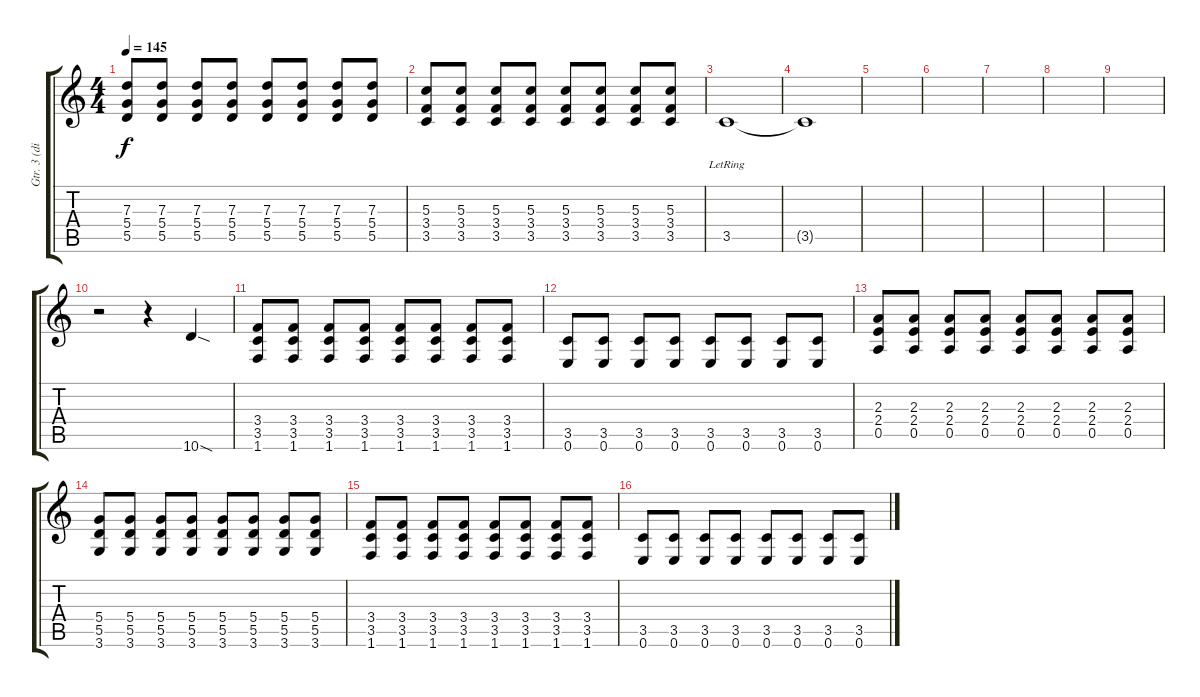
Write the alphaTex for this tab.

\track ("Gtr. 3 (dist.)" "Gtr. 3 (di") {instrument overdrivenguitar}
\staff {score tabs}
\tuning (E4 B3 G3 D3 A2 E2) {hide}
\ts (4 4)
\tempo 145
\clef g2
\ks c
(7.3 5.4 5.5).8{dy f} (7.3 5.4 5.5).8 (7.3 5.4 5.5).8 (7.3 5.4 5.5).8 (7.3 5.4 5.5).8 (7.3 5.4 5.5).8 (7.3 5.4 5.5).8 (7.3 5.4 5.5).8 |
(5.3 3.4 3.5).8 (5.3 3.4 3.5).8 (5.3 3.4 3.5).8 (5.3 3.4 3.5).8 (5.3 3.4 3.5).8 (5.3 3.4 3.5).8 (5.3 3.4 3.5).8 (5.3 3.4 3.5).8 |
3.5{lr}.1 |
3.5{t}.1 |
|
|
|
|
|
r.2 r.4 10.6{sod}.4 |
(3.4 3.5 1.6).8 (3.4 3.5 1.6).8 (3.4 3.5 1.6).8 (3.4 3.5 1.6).8 (3.4 3.5 1.6).8 (3.4 3.5 1.6).8 (3.4 3.5 1.6).8 (3.4 3.5 1.6).8 |
(3.5 0.6).8 (3.5 0.6).8 (3.5 0.6).8 (3.5 0.6).8 (3.5 0.6).8 (3.5 0.6).8 (3.5 0.6).8 (3.5 0.6).8 |
(2.3 2.4 0.5).8 (2.3 2.4 0.5).8 (2.3 2.4 0.5).8 (2.3 2.4 0.5).8 (2.3 2.4 0.5).8 (2.3 2.4 0.5).8 (2.3 2.4 0.5).8 (2.3 2.4 0.5).8 |
(5.4 5.5 3.6).8 (5.4 5.5 3.6).8 (5.4 5.5 3.6).8 (5.4 5.5 3.6).8 (5.4 5.5 3.6).8 (5.4 5.5 3.6).8 (5.4 5.5 3.6).8 (5.4 5.5 3.6).8 |
(3.4 3.5 1.6).8 (3.4 3.5 1.6).8 (3.4 3.5 1.6).8 (3.4 3.5 1.6).8 (3.4 3.5 1.6).8 (3.4 3.5 1.6).8 (3.4 3.5 1.6).8 (3.4 3.5 1.6).8 |
(3.5 0.6).8 (3.5 0.6).8 (3.5 0.6).8 (3.5 0.6).8 (3.5 0.6).8 (3.5 0.6).8 (3.5 0.6).8 (3.5 0.6).8
